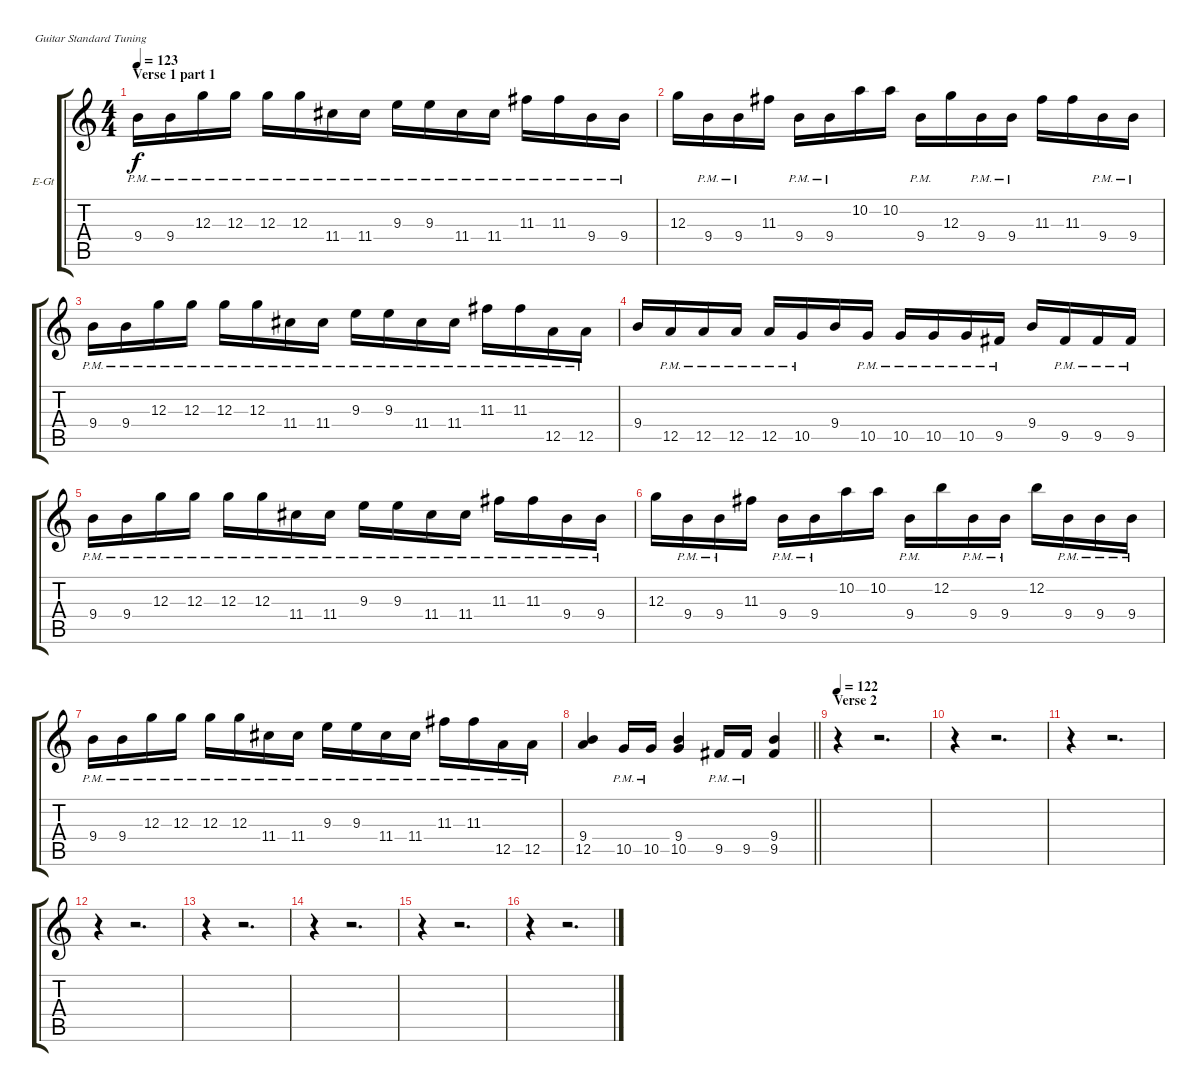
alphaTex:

\bracketExtendMode groupsimilarinstruments
\firstSystemTrackNameOrientation horizontal
\otherSystemsTrackNameOrientation horizontal
\track ("Paul Masvidal" "E-Gt") {instrument distortionguitar}
\staff {score tabs}
\tuning (E4 B3 G3 D3 A2 E2)
\ts (4 4)
\section ("" "Verse 1 part 1")
\tempo 123
\clef g2
\ks c
9.4{pm}.16{dy f instrument distortionguitar} 9.4{pm}.16 12.3{pm}.16 12.3{pm}.16 12.3{pm}.16 12.3{pm}.16 11.4{pm}.16 11.4{pm}.16 9.3{pm}.16 9.3{pm}.16 11.4{pm}.16 11.4{pm}.16 11.3{pm}.16 11.3{pm}.16 9.4{pm}.16 9.4{pm}.16 |
12.3.16 9.4{pm}.16 9.4{pm}.16 11.3.16 9.4{pm}.16 9.4{pm}.16 10.2.16 10.2.16 9.4{pm}.16 12.3.16 9.4{pm}.16 9.4{pm}.16 11.3.16 11.3.16 9.4{pm}.16 9.4{pm}.16 |
9.4{pm}.16 9.4{pm}.16 12.3{pm}.16 12.3{pm}.16 12.3{pm}.16 12.3{pm}.16 11.4{pm}.16 11.4{pm}.16 9.3{pm}.16 9.3{pm}.16 11.4{pm}.16 11.4{pm}.16 11.3{pm}.16 11.3{pm}.16 12.5{pm}.16 12.5{pm}.16 |
9.4.16 12.5{pm}.16 12.5{pm}.16 12.5{pm}.16 12.5{pm}.16 10.5{pm}.16 9.4.16 10.5{pm}.16 10.5{pm}.16 10.5{pm}.16 10.5{pm}.16 9.5{pm}.16 9.4.16 9.5{pm}.16 9.5{pm}.16 9.5{pm}.16 |
9.4{pm}.16 9.4{pm}.16 12.3{pm}.16 12.3{pm}.16 12.3{pm}.16 12.3{pm}.16 11.4{pm}.16 11.4{pm}.16 9.3{pm}.16 9.3{pm}.16 11.4{pm}.16 11.4{pm}.16 11.3{pm}.16 11.3{pm}.16 9.4{pm}.16 9.4{pm}.16 |
12.3.16 9.4{pm}.16 9.4{pm}.16 11.3.16 9.4{pm}.16 9.4{pm}.16 10.2.16 10.2.16 9.4{pm}.16 12.2.16 9.4{pm}.16 9.4{pm}.16 12.2.16 9.4{pm}.16 9.4{pm}.16 9.4{pm}.16 |
9.4{pm}.16 9.4{pm}.16 12.3{pm}.16 12.3{pm}.16 12.3{pm}.16 12.3{pm}.16 11.4{pm}.16 11.4{pm}.16 9.3{pm}.16 9.3{pm}.16 11.4{pm}.16 11.4{pm}.16 11.3{pm}.16 11.3{pm}.16 12.5{pm}.16 12.5{pm}.16 |
\barLineRight lightlight
(9.4 12.5).4 10.5{pm}.16 10.5{pm}.16 (9.4 10.5).4 9.5{pm}.16 9.5{pm}.16 (9.4 9.5).4 |
\section ("" "Verse 2")
\tempo 122
r.4 r.2{d} |
r.4 r.2{d} |
r.4 r.2{d} |
r.4 r.2{d} |
r.4 r.2{d} |
r.4 r.2{d} |
r.4 r.2{d} |
r.4 r.2{d}
